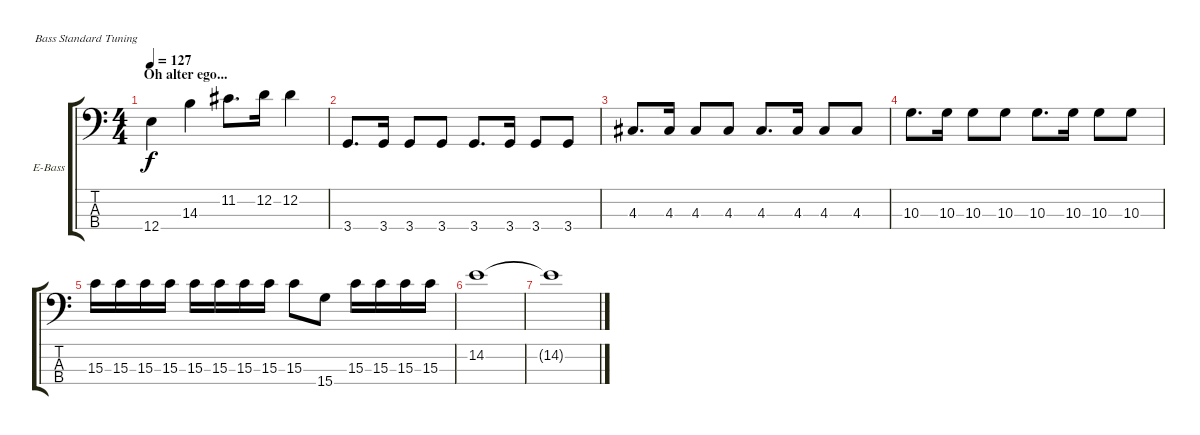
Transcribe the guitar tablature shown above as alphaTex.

\bracketExtendMode groupsimilarinstruments
\firstSystemTrackNameOrientation horizontal
\otherSystemsTrackNameOrientation horizontal
\track ("Bass Guitar" "E-Bass") {instrument electricbassfinger}
\staff {score tabs}
\tuning (G2 D2 A1 E1)
\ts (4 4)
\section ("" "Oh alter ego...")
\tempo 127
\clef f4
\ks c
12.4.4{dy f} 14.3.4 11.2.8{d} 12.2.16 12.2.4 |
3.4.8{d} 3.4.16 3.4.8 3.4.8 3.4.8{d} 3.4.16 3.4.8 3.4.8 |
4.3.8{d} 4.3.16 4.3.8 4.3.8 4.3.8{d} 4.3.16 4.3.8 4.3.8 |
10.3.8{d} 10.3.16 10.3.8 10.3.8 10.3.8{d} 10.3.16 10.3.8 10.3.8 |
15.3.16 15.3.16 15.3.16 15.3.16 15.3.16 15.3.16 15.3.16 15.3.16 15.3.8 15.4.8 15.3.16 15.3.16 15.3.16 15.3.16 |
14.2.1 |
14.2{t}.1
